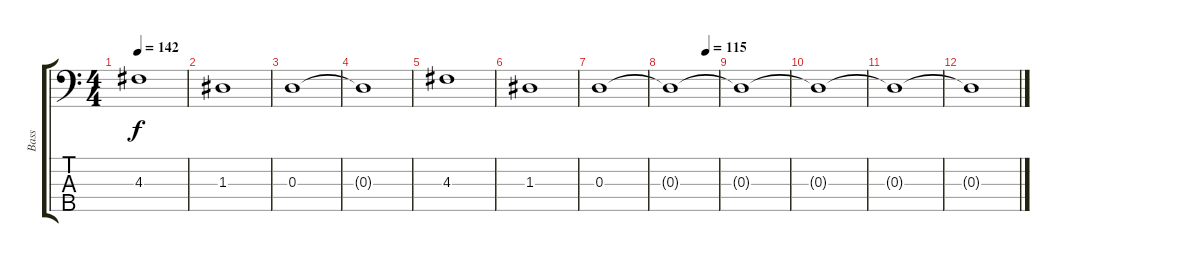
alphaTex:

\track ("Bass" "Bass") {instrument electricbassfinger}
\staff {score tabs}
\tuning (C3 G2 D2 A1 E1) {hide}
\ts (4 4)
\tempo 142
\clef f4
\ks c
4.3.1{dy f} |
1.3.1 |
0.3.1 |
0.3{t}.1 |
4.3.1 |
1.3.1 |
0.3.1 |
\tempo (115 0.75)
0.3{t}.1 |
0.3{t}.1 |
0.3{t}.1 |
0.3{t}.1 |
0.3{t}.1
